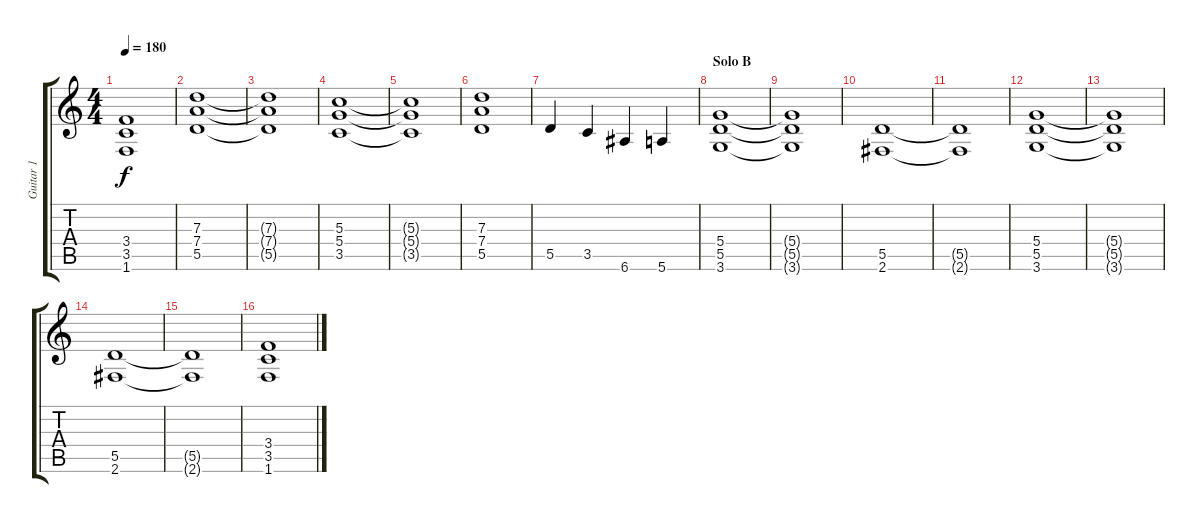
\track ("Guitar 1" "Guitar 1") {instrument overdrivenguitar}
\staff {score tabs}
\tuning (E4 B3 G3 D3 A2 E2) {hide}
\ts (4 4)
\tempo 180
\clef g2
\ks c
(3.4{t} 3.5{t} 1.6{t}).1{dy f} |
(7.3 7.4 5.5).1 |
(7.3{t} 7.4{t} 5.5{t}).1 |
(5.3 5.4 3.5).1 |
(5.3{t} 5.4{t} 3.5{t}).1 |
(7.3 7.4 5.5).1 |
5.5.4 3.5.4 6.6.4 5.6.4 |
\section ("" "Solo B")
(5.4 5.5 3.6).1 |
(5.4{t} 5.5{t} 3.6{t}).1 |
(5.5 2.6).1 |
(5.5{t} 2.6{t}).1 |
(5.4 5.5 3.6).1 |
(5.4{t} 5.5{t} 3.6{t}).1 |
(5.5 2.6).1 |
(5.5{t} 2.6{t}).1 |
(3.4 3.5 1.6).1
